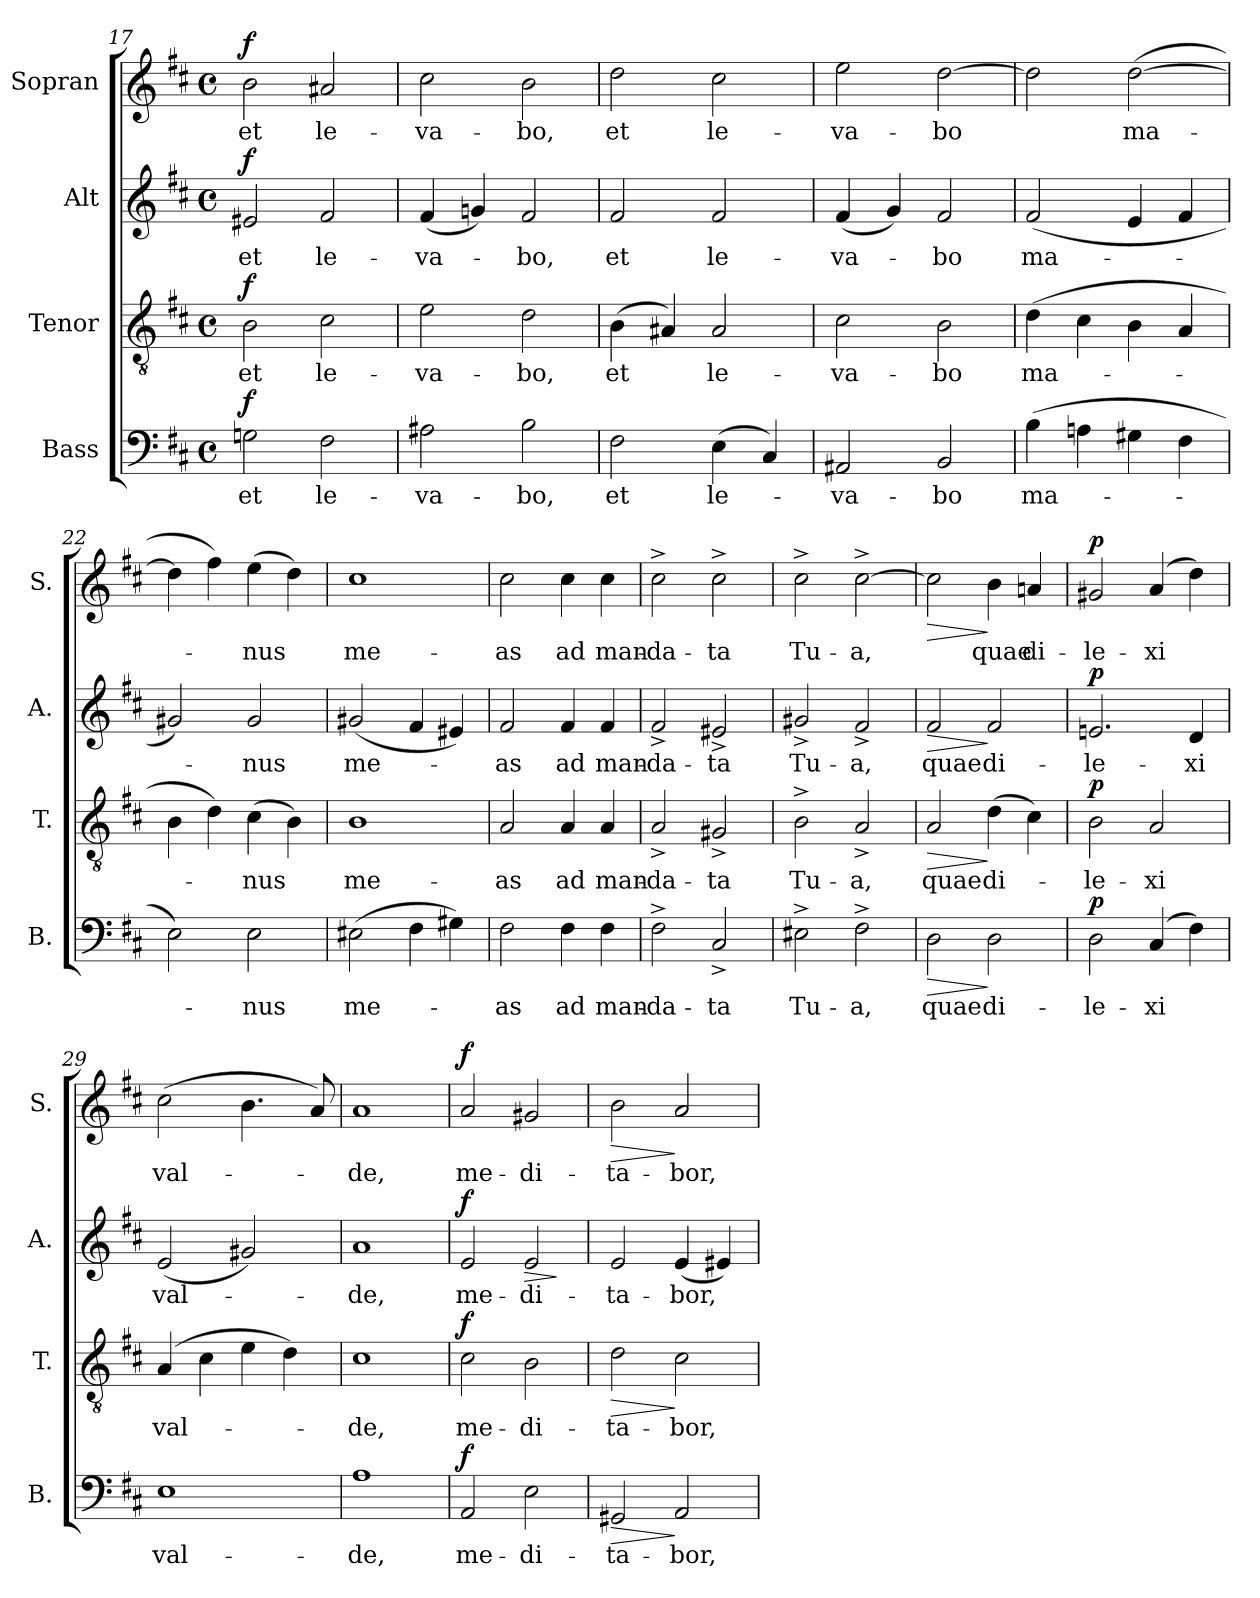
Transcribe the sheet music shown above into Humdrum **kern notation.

**kern	**text	**dynam	**kern	**text	**dynam	**kern	**text	**dynam	**kern	**text	**dynam
*part4	*part4	*part4	*part3	*part3	*part3	*part2	*part2	*part2	*part1	*part1	*part1
*staff4	*staff4	*staff4	*staff3	*staff3	*staff3	*staff2	*staff2	*staff2	*staff1	*staff1	*staff1
*I"Bass	*	*	*I"Tenor	*	*	*I"Alt	*	*	*I"Sopran	*	*
*I'B.	*	*	*I'T.	*	*	*I'A.	*	*	*I'S.	*	*
*clefF4	*	*	*clefGv2	*	*	*clefG2	*	*	*clefG2	*	*
*k[f#c#]	*	*	*k[f#c#]	*	*	*k[f#c#]	*	*	*k[f#c#]	*	*
*D:	*	*	*D:	*	*	*D:	*	*	*D:	*	*
*M4/4	*	*	*M4/4	*	*	*M4/4	*	*	*M4/4	*	*
*met(c)	*	*	*met(c)	*	*	*met(c)	*	*	*met(c)	*	*
=17	=17	=17	=17	=17	=17	=17	=17	=17	=17	=17	=17
!	!LO:LY:b	!LO:DY:a	!	!LO:LY:b	!LO:DY:a	!	!LO:LY:b	!LO:DY:a	!	!LO:LY:b	!LO:DY:a
2Gn\	et	f	2B\	et	f	2e#X/	et	f	2b\	et	f
!	!LO:LY:b	!	!	!LO:LY:b	!	!	!LO:LY:b	!	!	!LO:LY:b	!
2F#\	le-	.	2c#\	le-	.	2f#/	le-	.	2a#X/	le-	.
!!LO:LB:g=z
=18	=18	=18	=18	=18	=18	=18	=18	=18	=18	=18	=18
!	!LO:LY:b	!	!	!LO:LY:b	!	!	!LO:LY:b	!	!	!LO:LY:b	!
2A#X\	-va-	.	2e\	-va-	.	(<4f#/	-va-	.	2cc#\	-va-	.
.	.	.	.	.	.	4gn/)	.	.	.	.	.
!	!LO:LY:b	!	!	!LO:LY:b	!	!	!LO:LY:b	!	!	!LO:LY:b	!
2B\	-bo,	.	2d\	-bo,	.	2f#/	-bo,	.	2b\	-bo,	.
=19	=19	=19	=19	=19	=19	=19	=19	=19	=19	=19	=19
!	!LO:LY:b	!	!	!LO:LY:b	!	!	!LO:LY:b	!	!	!LO:LY:b	!
2F#\	et	.	(>4B\	et	.	2f#/	et	.	2dd\	et	.
.	.	.	4A#X/)	.	.	.	.	.	.	.	.
!	!LO:LY:b	!	!	!LO:LY:b	!	!	!LO:LY:b	!	!	!LO:LY:b	!
(>4E\	le-	.	2A#/	le-	.	2f#/	le-	.	2cc#\	le-	.
4C#/)	.	.	.	.	.	.	.	.	.	.	.
=20	=20	=20	=20	=20	=20	=20	=20	=20	=20	=20	=20
!	!LO:LY:b	!	!	!LO:LY:b	!	!	!LO:LY:b	!	!	!LO:LY:b	!
2AA#X/	-va-	.	2c#\	-va-	.	(<4f#/	-va-	.	2ee\	-va-	.
.	.	.	.	.	.	4g/)	.	.	.	.	.
!	!LO:LY:b	!	!	!LO:LY:b	!	!	!LO:LY:b	!	!	!LO:LY:b	!
2BB/	-bo	.	2B\	-bo	.	2f#/	-bo	.	[2dd\	-bo	.
=21	=21	=21	=21	=21	=21	=21	=21	=21	=21	=21	=21
!	!LO:LY:b	!	!	!LO:LY:b	!	!	!LO:LY:b	!	!	!	!
(>4B\	ma-	.	(>4d\	ma-	.	(<2f#/	ma-	.	2dd\]	.	.
4An\	.	.	4c#\	.	.	.	.	.	.	.	.
!	!	!	!	!	!	!	!	!	!	!LO:LY:b	!
4G#X\	.	.	4B\	.	.	4e/	.	.	(>[2dd\	ma-	.
4F#\	.	.	4A/	.	.	4f#/	.	.	.	.	.
=22	=22	=22	=22	=22	=22	=22	=22	=22	=22	=22	=22
2E\)	.	.	4B\	.	.	2g#X/)	.	.	4dd\]	.	.
.	.	.	4d\)	.	.	.	.	.	4ff#\)	.	.
!	!LO:LY:b	!	!	!LO:LY:b	!	!	!LO:LY:b	!	!	!LO:LY:b	!
2E\	-nus	.	(>4c#\	-nus	.	2g#/	-nus	.	(>4ee\	-nus	.
.	.	.	4B\)	.	.	.	.	.	4dd\)	.	.
=23	=23	=23	=23	=23	=23	=23	=23	=23	=23	=23	=23
!	!LO:LY:b	!	!	!LO:LY:b	!	!	!LO:LY:b	!	!	!LO:LY:b	!
(>2E#X\	me-	.	1B	me-	.	(<2g#X/	me-	.	1cc#	me-	.
4F#\	.	.	.	.	.	4f#/	.	.	.	.	.
4G#X\)	.	.	.	.	.	4e#X/)	.	.	.	.	.
!!LO:LB:g=z
=24	=24	=24	=24	=24	=24	=24	=24	=24	=24	=24	=24
!	!LO:LY:b	!	!	!LO:LY:b	!	!	!LO:LY:b	!	!	!LO:LY:b	!
2F#\	-as	.	2A/	-as	.	2f#/	-as	.	2cc#\	-as	.
!	!LO:LY:b	!	!	!LO:LY:b	!	!	!LO:LY:b	!	!	!LO:LY:b	!
4F#\	ad	.	4A/	ad	.	4f#/	ad	.	4cc#\	ad	.
!	!LO:LY:b	!	!	!LO:LY:b	!	!	!LO:LY:b	!	!	!LO:LY:b	!
4F#\	man-	.	4A/	man-	.	4f#/	man-	.	4cc#\	man-	.
=25	=25	=25	=25	=25	=25	=25	=25	=25	=25	=25	=25
!	!LO:LY:b	!	!	!LO:LY:b	!	!	!LO:LY:b	!	!	!LO:LY:b	!
2F#^>\	-da-	.	2A^>/	-da-	.	2f#^>/	-da-	.	2cc#^>\	-da-	.
!	!LO:LY:b	!	!	!LO:LY:b	!	!	!LO:LY:b	!	!	!LO:LY:b	!
2C#^>/	-ta	.	2G#X^>/	-ta	.	2e#X^>/	-ta	.	2cc#^>\	-ta	.
=26	=26	=26	=26	=26	=26	=26	=26	=26	=26	=26	=26
!	!LO:LY:b	!	!	!LO:LY:b	!	!	!LO:LY:b	!	!	!LO:LY:b	!
2E#X^>\	Tu-	.	2B^>\	Tu-	.	2g#X^>/	Tu-	.	2cc#^>\	Tu-	.
!	!LO:LY:b	!	!	!LO:LY:b	!	!	!LO:LY:b	!	!	!LO:LY:b	!
2F#^>\	-a,	.	2A^>/	-a,	.	2f#^>/	-a,	.	[2cc#^>\	-a,	.
=27	=27	=27	=27	=27	=27	=27	=27	=27	=27	=27	=27
!	!LO:LY:b	!LO:HP:b	!	!LO:LY:b	!LO:HP:b	!	!LO:LY:b	!LO:HP:b	!	!	!LO:HP:b
2D\	quae	>	2A/	quae	>	2f#/	quae	>	2cc#\]	.	>
!	!LO:LY:b	!	!	!LO:LY:b	!	!	!LO:LY:b	!	!	!LO:LY:b	!
2D\	di-	]	(>4d\	di-	]	2f#/	di-	]	4b\	quae	]
!	!	!	!	!	!	!	!	!	!	!LO:LY:b	!
.	.	.	4c#\)	.	.	.	.	.	4an/	di-	.
=28	=28	=28	=28	=28	=28	=28	=28	=28	=28	=28	=28
!	!LO:LY:b	!LO:DY:a	!	!LO:LY:b	!LO:DY:a	!	!LO:LY:b	!LO:DY:a	!	!LO:LY:b	!LO:DY:a
2D\	-le-	p	2B\	-le-	p	2.en/	-le-	p	2g#X/	-le-	p
!	!LO:LY:b	!	!	!LO:LY:b	!	!	!	!	!	!LO:LY:b	!
(4C#/	-xi	.	2A/	-xi	.	.	.	.	(4a/	-xi	.
!	!	!	!	!	!	!	!LO:LY:b	!	!	!	!
4F#\)	.	.	.	.	.	4d/	-xi	.	4dd\)	.	.
=29	=29	=29	=29	=29	=29	=29	=29	=29	=29	=29	=29
!	!LO:LY:b	!	!	!LO:LY:b	!	!	!LO:LY:b	!	!	!LO:LY:b	!
1E	val-	.	(4A/	val-	.	(<2e/	val-	.	(>2cc#\	val-	.
.	.	.	4c#\	.	.	.	.	.	.	.	.
.	.	.	4e\	.	.	2g#X/)	.	.	4.b\	.	.
.	.	.	4d\)	.	.	.	.	.	.	.	.
.	.	.	.	.	.	.	.	.	8a/)	.	.
!!LO:PB:g=z
=30	=30	=30	=30	=30	=30	=30	=30	=30	=30	=30	=30
!	!LO:LY:b	!	!	!LO:LY:b	!	!	!LO:LY:b	!	!	!LO:LY:b	!
1A	-de,	.	1c#	-de,	.	1a	-de,	.	1a	-de,	.
=31	=31	=31	=31	=31	=31	=31	=31	=31	=31	=31	=31
!	!LO:LY:b	!LO:DY:a	!	!LO:LY:b	!LO:DY:a	!	!LO:LY:b	!LO:DY:a	!	!LO:LY:b	!LO:DY:a
2AA/	me-	f	2c#\	me-	f	2e/	me-	f	2a/	me-	f
!	!LO:LY:b	!	!	!LO:LY:b	!	!	!LO:LY:b	!LO:HP:b	!	!LO:LY:b	!
2E\	-di-	.	2B\	-di-	.	2e/	-di-	>	2g#X/	-di-	.
.	.	.	.	.	.	.	.	]	.	.	.
=32	=32	=32	=32	=32	=32	=32	=32	=32	=32	=32	=32
!	!LO:LY:b	!LO:HP:b	!	!LO:LY:b	!LO:HP:b	!	!LO:LY:b	!	!	!LO:LY:b	!LO:HP:b
2GG#X/	-ta-	>	2d\	-ta-	>	2e/	-ta-	.	2b\	-ta-	>
!	!LO:LY:b	!	!	!LO:LY:b	!	!	!LO:LY:b	!	!	!LO:LY:b	!
2AA/	-bor,	]	2c#\	-bor,	]	(<4e/	-bor,	.	2a/	-bor,	]
.	.	.	.	.	.	4e#X/)	.	.	.	.	.
=	=	=	=	=	=	=	=	=	=	=	=
*-	*-	*-	*-	*-	*-	*-	*-	*-	*-	*-	*-
